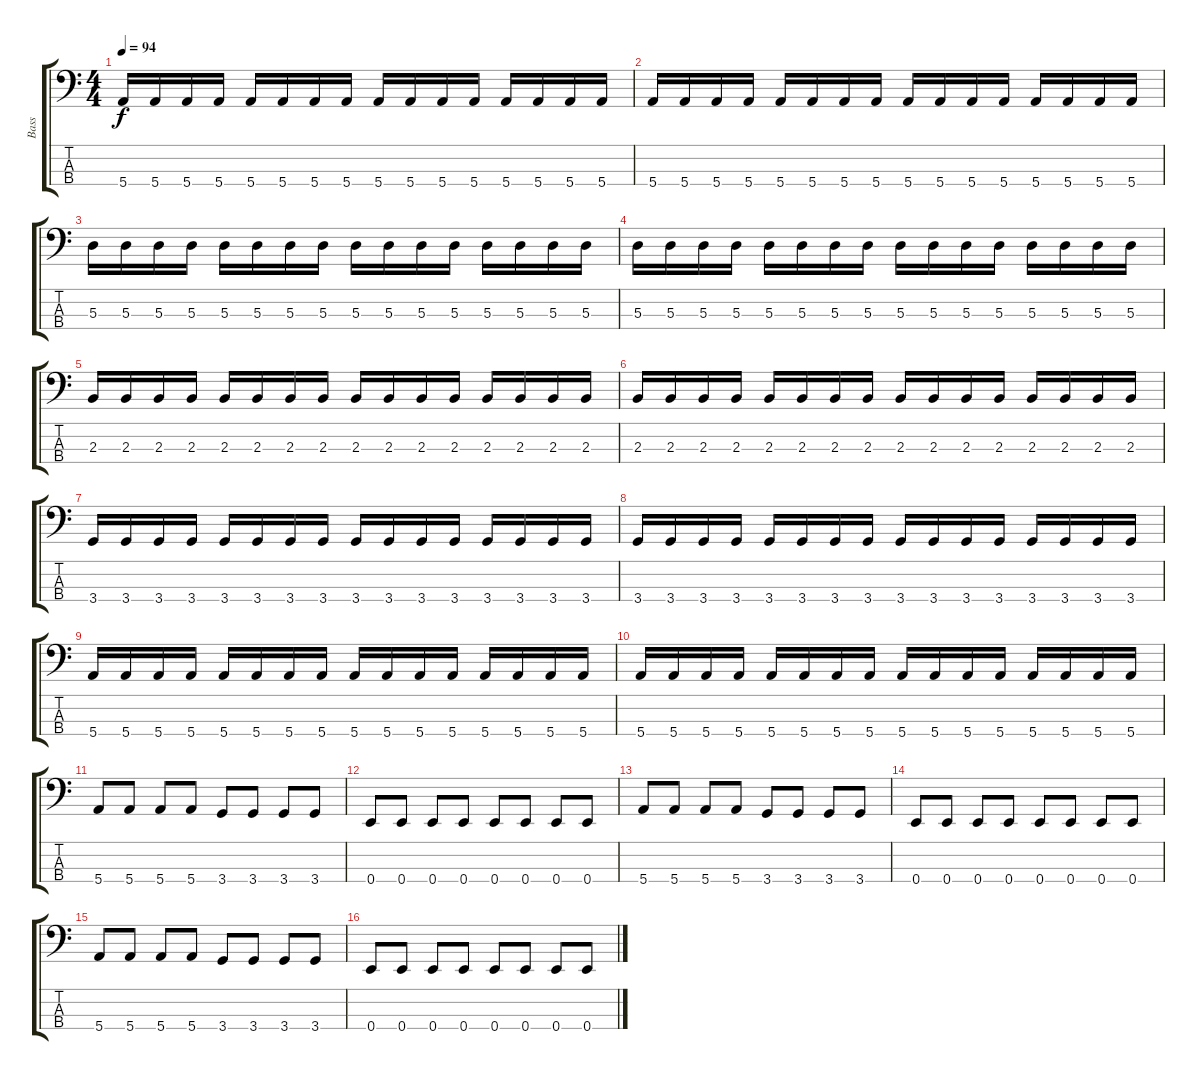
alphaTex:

\track ("Bass" "Bass") {instrument electricbasspick}
\staff {score tabs}
\tuning (G2 D2 A1 E1) {hide}
\ts (4 4)
\tempo 94
\clef f4
\ks c
5.4.16{dy f} 5.4.16 5.4.16 5.4.16 5.4.16 5.4.16 5.4.16 5.4.16 5.4.16 5.4.16 5.4.16 5.4.16 5.4.16 5.4.16 5.4.16 5.4.16 |
5.4.16 5.4.16 5.4.16 5.4.16 5.4.16 5.4.16 5.4.16 5.4.16 5.4.16 5.4.16 5.4.16 5.4.16 5.4.16 5.4.16 5.4.16 5.4.16 |
5.3.16{volume 10} 5.3.16 5.3.16 5.3.16 5.3.16 5.3.16 5.3.16 5.3.16 5.3.16 5.3.16 5.3.16 5.3.16 5.3.16 5.3.16 5.3.16 5.3.16 |
5.3.16 5.3.16 5.3.16 5.3.16 5.3.16 5.3.16 5.3.16 5.3.16 5.3.16 5.3.16 5.3.16 5.3.16 5.3.16 5.3.16 5.3.16 5.3.16 |
2.3.16 2.3.16 2.3.16 2.3.16 2.3.16 2.3.16 2.3.16 2.3.16 2.3.16 2.3.16 2.3.16 2.3.16 2.3.16 2.3.16 2.3.16 2.3.16 |
2.3.16 2.3.16 2.3.16 2.3.16 2.3.16 2.3.16 2.3.16 2.3.16 2.3.16 2.3.16 2.3.16 2.3.16 2.3.16 2.3.16 2.3.16 2.3.16 |
3.4.16 3.4.16 3.4.16 3.4.16 3.4.16 3.4.16 3.4.16 3.4.16 3.4.16 3.4.16 3.4.16 3.4.16 3.4.16 3.4.16 3.4.16 3.4.16 |
3.4.16 3.4.16 3.4.16 3.4.16 3.4.16 3.4.16 3.4.16 3.4.16 3.4.16 3.4.16 3.4.16 3.4.16 3.4.16 3.4.16 3.4.16 3.4.16 |
5.4.16 5.4.16 5.4.16 5.4.16 5.4.16 5.4.16 5.4.16 5.4.16 5.4.16 5.4.16 5.4.16 5.4.16 5.4.16 5.4.16 5.4.16 5.4.16 |
5.4.16 5.4.16 5.4.16 5.4.16 5.4.16 5.4.16 5.4.16 5.4.16 5.4.16 5.4.16 5.4.16 5.4.16 5.4.16 5.4.16 5.4.16 5.4.16 |
5.4.8 5.4.8 5.4.8 5.4.8 3.4.8 3.4.8 3.4.8 3.4.8 |
0.4.8 0.4.8 0.4.8 0.4.8 0.4.8 0.4.8 0.4.8 0.4.8 |
5.4.8 5.4.8 5.4.8 5.4.8 3.4.8 3.4.8 3.4.8 3.4.8 |
0.4.8 0.4.8 0.4.8 0.4.8 0.4.8 0.4.8 0.4.8 0.4.8 |
5.4.8 5.4.8 5.4.8 5.4.8 3.4.8 3.4.8 3.4.8 3.4.8 |
0.4.8 0.4.8 0.4.8 0.4.8 0.4.8 0.4.8 0.4.8 0.4.8
